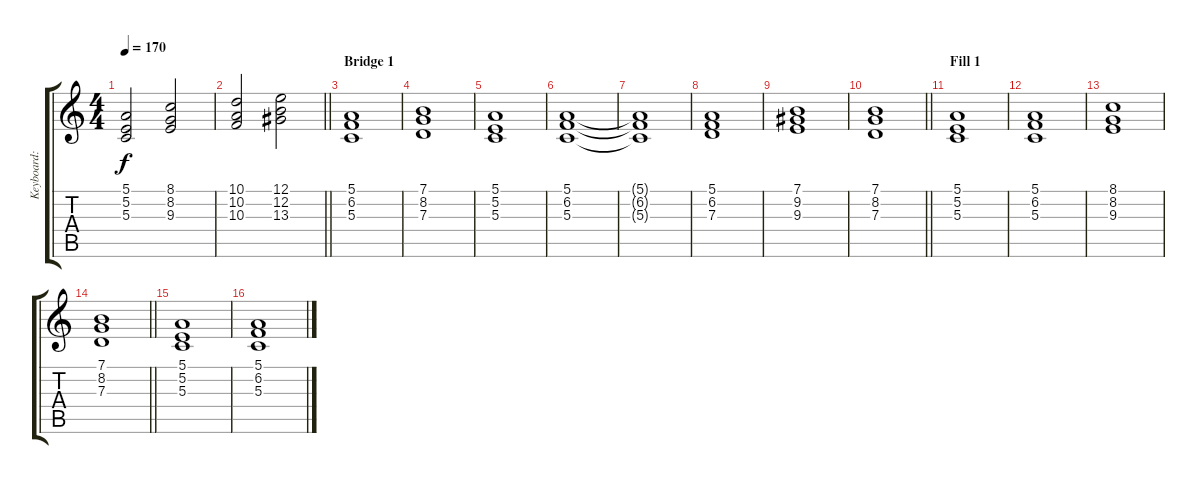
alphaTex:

\track ("Keyboard: Juha Mäenpää" "Keyboard: ") {instrument stringensemble1}
\staff {score tabs}
\tuning (E4 B3 G3 D3 A2 E2) {hide}
\ts (4 4)
\tempo 170
\clef g2
\ks aminor
(5.1 5.2 5.3).2{dy f} (8.1 8.2 9.3).2 |
\barLineRight lightlight
(10.1 10.2 10.3).2 (12.1 12.2 13.3).2 |
\section ("" "Bridge 1")
(5.1 6.2 5.3).1 |
(7.1 8.2 7.3).1 |
(5.1 5.2 5.3).1 |
(5.1 6.2 5.3).1 |
(5.1{t} 6.2{t} 5.3{t}).1 |
(5.1 6.2 7.3).1 |
(7.1 9.2 9.3).1 |
\barLineRight lightlight
(7.1 8.2 7.3).1 |
\section ("" "Fill 1")
(5.1 5.2 5.3).1 |
(5.1 6.2 5.3).1 |
(8.1 8.2 9.3).1 |
\barLineRight lightlight
(7.1 8.2 7.3).1 |
(5.1 5.2 5.3).1 |
(5.1 6.2 5.3).1
